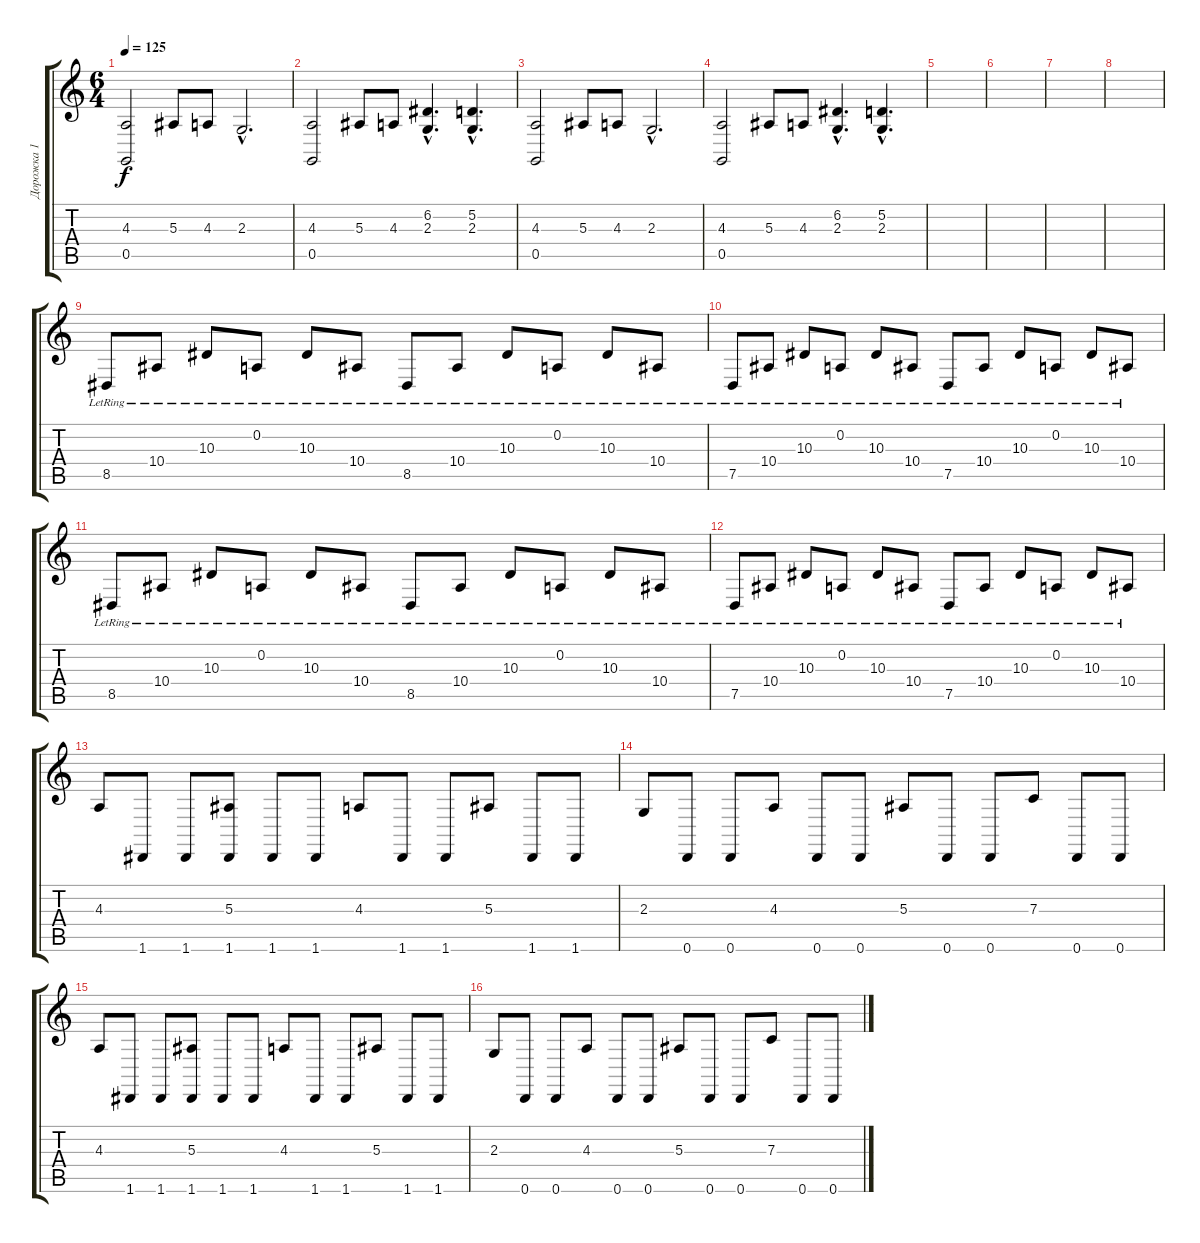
\track ("Дорожка 1" "Дорожка 1") {instrument acousticgrandpiano}
\staff {score tabs}
\tuning (D4 A3 F3 C3 G2 D2) {hide}
\ts (6 4)
\tempo 125
\clef g2
\ks c
(4.3 0.5).2{dy f} 5.3.8 4.3.8 2.3{hac}.2{d} |
(4.3 0.5).2 5.3.8 4.3.8 (6.2{hac} 2.3{hac}).4{d} (5.2{hac} 2.3{hac}).4{d} |
(4.3 0.5).2 5.3.8 4.3.8 2.3{hac}.2{d} |
(4.3 0.5).2 5.3.8 4.3.8 (6.2{hac} 2.3{hac}).4{d} (5.2{hac} 2.3{hac}).4{d} |
|
|
|
|
8.5{lr}.8 10.4{lr}.8 10.3{lr}.8 0.2{lr}.8 10.3{lr}.8 10.4{lr}.8 8.5{lr}.8 10.4{lr}.8 10.3{lr}.8 0.2{lr}.8 10.3{lr}.8 10.4{lr}.8 |
7.5{lr}.8 10.4{lr}.8 10.3{lr}.8 0.2{lr}.8 10.3{lr}.8 10.4{lr}.8 7.5{lr}.8 10.4{lr}.8 10.3{lr}.8 0.2{lr}.8 10.3{lr}.8 10.4{lr}.8 |
8.5{lr}.8 10.4{lr}.8 10.3{lr}.8 0.2{lr}.8 10.3{lr}.8 10.4{lr}.8 8.5{lr}.8 10.4{lr}.8 10.3{lr}.8 0.2{lr}.8 10.3{lr}.8 10.4{lr}.8 |
7.5{lr}.8 10.4{lr}.8 10.3{lr}.8 0.2{lr}.8 10.3{lr}.8 10.4{lr}.8 7.5{lr}.8 10.4{lr}.8 10.3{lr}.8 0.2{lr}.8 10.3{lr}.8 10.4{lr}.8 |
4.3.8 1.6.8 1.6.8 (5.3 1.6).8 1.6.8 1.6.8 4.3.8 1.6.8 1.6.8 5.3.8 1.6.8 1.6.8 |
2.3.8 0.6.8 0.6.8 4.3.8 0.6.8 0.6.8 5.3.8 0.6.8 0.6.8 7.3.8 0.6.8 0.6.8 |
4.3.8 1.6.8 1.6.8 (5.3 1.6).8 1.6.8 1.6.8 4.3.8 1.6.8 1.6.8 5.3.8 1.6.8 1.6.8 |
2.3.8 0.6.8 0.6.8 4.3.8 0.6.8 0.6.8 5.3.8 0.6.8 0.6.8 7.3.8 0.6.8 0.6.8
